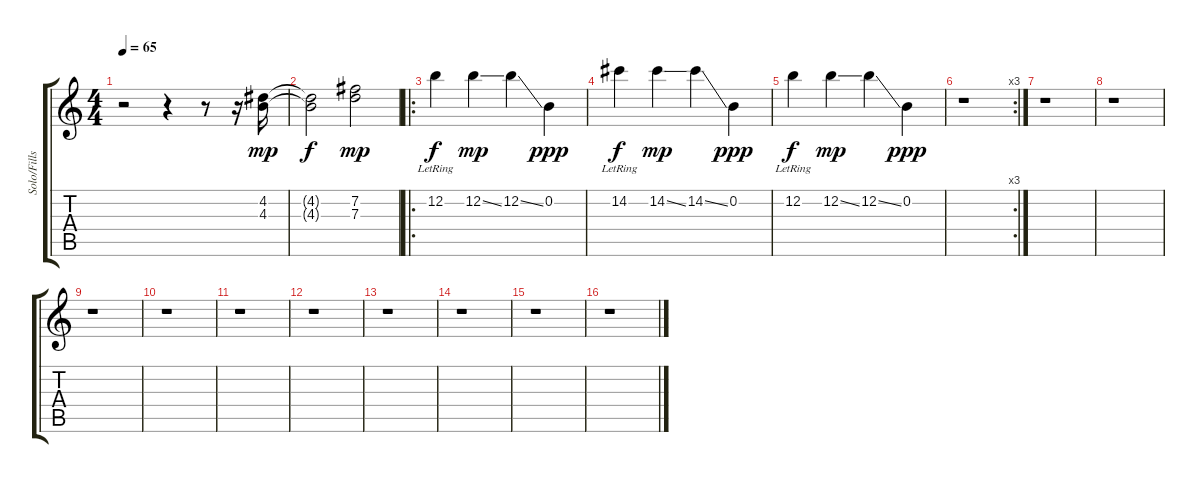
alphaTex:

\track ("Solo/Fills" "Solo/Fills") {instrument distortionguitar}
\staff {score tabs}
\tuning (E4 B3 G3 D3 A2 E2) {hide}
\ts (4 4)
\tempo 65
\clef g2
\ks c
r.2{dy mp instrument distortionguitar} r.4 r.8 r.16 (4.2 4.3).16 |
(4.2{t} 4.3{t}).2{dy f} (7.2 7.3).2{dy mp} |
\ro
12.2{lr}.4{dy f} 12.2{ss}.4{dy mp balance 16} 12.2{ss}.4{balance 0} 0.2.4{dy ppp} |
14.2{lr}.4{dy f balance 8} 14.2{ss}.4{dy mp balance 16} 14.2{ss}.4{balance 0} 0.2.4{dy ppp} |
12.2{lr}.4{dy f balance 8} 12.2{ss}.4{dy mp balance 16} 12.2{ss}.4{balance 0} 0.2.4{dy ppp} |
\rc 3
r.1 |
r.1 |
r.1 |
r.1 |
r.1 |
r.1 |
r.1 |
r.1 |
r.1 |
r.1 |
r.1
